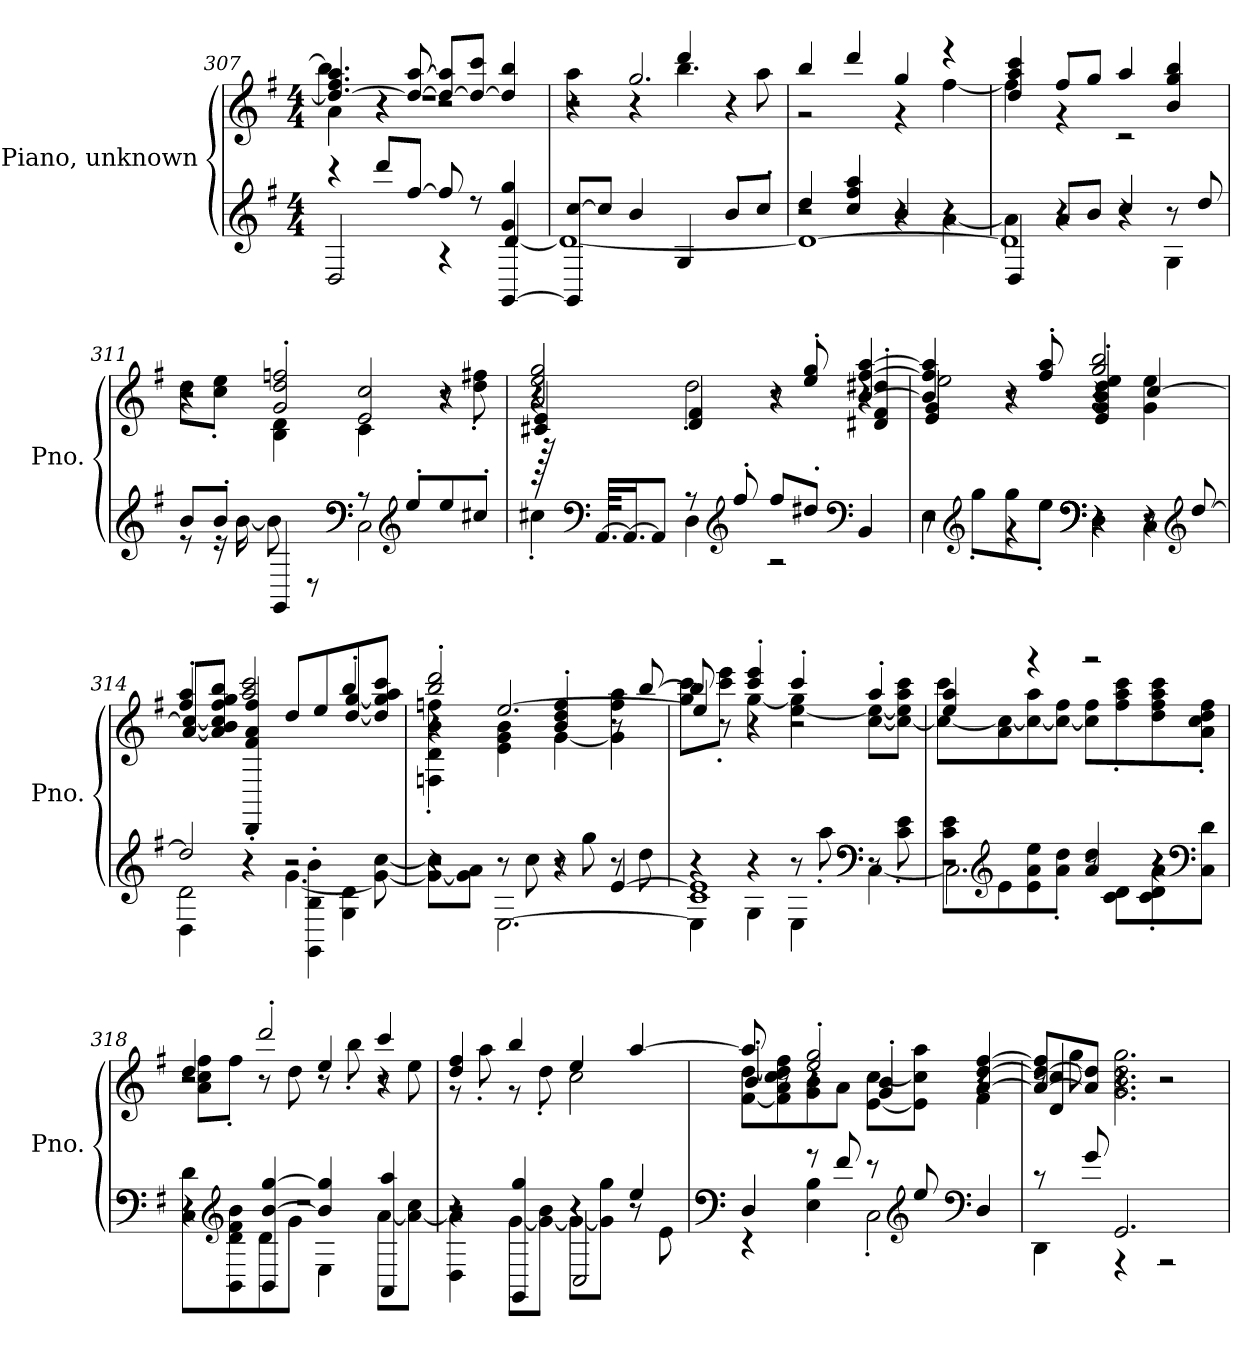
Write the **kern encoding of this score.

**kern	**kern
*part1	*part1
*staff2	*staff1
*I"Piano, unknown	*
*I'Pno.	*
!!LO:PB:g=z
*clefG2	*clefG2
*k[f#]	*k[f#]
*M4/4	*M4/4
=307	=307
*^	*^
*	*	*	*^
*	*	*	*	*^
4r	2D/	1r	4a\	4.dd/_ 4.ff#/ 4.aa/	4bb\]
8ddd/L	.	.	4r	.	4r
[8ff#/J	.	.	.	8dd/_ [8aa/	.
8ff#/]	4r	.	2r	8dd/_ 8aa/]L	2r
8r	.	.	.	8dd/_ 8ccc/J	.
[4GG/ 4g/ 4gg/	[4d/	.	.	4dd/] 4bb/	.
*	*	*	*	*v	*v
=308	=308	=308	=308	=308
8GG/] [8cc/L	1d_	2r	4aa\	4r
8cc/J]	.	.	.	.
4b/	.	.	4r	2.gg/
4G/	.	4ddd/	4.bb\	.
8b'/L	.	4r	.	.
8cc'/J	.	.	8aa\	.
*	*	*	*v	*v
=309	=309	=309	=309
*	*^	*	*
4dd/	2r	1d_	4bb/	2r
4cc/ 4ff#/ 4aa/	.	.	4ddd/	.
4b/	4r	.	4gg/	4r
4r	[4a\	.	4r	[4ff#\
=310	=310	=310	=310	=310
4D/	4a\]	1d]	4dd/ 4aa/ 4ccc/	4ff#\]
8a/L	4r	.	8ff#'/L	4r
8b/J	.	.	8gg/J	.
4cc/	4r	.	4aa/	2r
8r	4G\	.	4b/ 4gg/ 4bb/	.
8dd/	.	.	.	.
*	*v	*v	*	*
!!LO:LB:g=z
=311	=311	=311	=311
*	*	*	*^
8b/L	8r	4r	8dd\L	2r
8b'/J	16r	.	8cc\' 8ee\'J	.
.	[16b\	.	.	.
4GG/	8b\]	2g/' 2dd/' 2ffn/'	4B\ 4d\	.
.	8r	.	.	.
*clefF4	*	*	*	*
8r	2C\	.	4c\	2e/ 2cc/
*clefG2	*	*	*	*
8ee'/L	.	.	.	.
8ee/	.	4r	8r	.
8cc#X'/J	.	.	8dd\' 8ff#X\'	.
=312	=312	=312	=312	=312
128r	4cc#X'\	2a/ 2ee/ 2gg/	4r	4c#X/ 4e/
*clefF4	*	*	*	*
[64.AA/KKLL	.	.	.	.
16.AA/J_	.	.	.	.
8AA/J]	.	.	.	.
8r	4D\	.	2dd'\	4d/ 4f#/
*clefG2	*	*	*	*
8ff#'/	.	.	.	.
8ff#/L	2r	4r	.	8r
8dd#X'/J	.	.	.	8ee/' 8gg/'
*clefF4	*	*	*	*
4BB/	.	[4b/ [4ff#/ [4aa/	4r	4d#X/' 4f#/' 4dd#X/'
!!LO:LB:g=z	!!	!!
=313	=313	=313	=313	=313
*	*^	*	*	*
2r	8r	4E\	4b/] 4ff#/] 4aa/]	2ee\	4e/ 4g/
*clefG2	*	*	*	*	*
.	8gg'\L	.	.	.	.
.	8gg\	4r	4r	.	8r
.	8ee'\J	.	.	.	8ff#/' 8aa/'
*clefF4	*	*	*	*	*
4r	4D\	4r	2gg/ 2bb/	4r	4e/' 4g/' 4b/' 4dd/' 4ee/'
8r	4r	4C\	.	4g\ 4ee\	[4cc/
*clefG2	*	*	*	*	*
[8dd/	.	.	.	.	.
*	*	*	*	*v	*v
=314	=314	=314	=314	=314
2dd/]	2d\	4D\	4ff#/' 4aa/'	[8a/ 8cc/_L
.	.	.	.	8a/] 8b/ 8cc/] 8ff#/ 8gg/ 8bb/J
.	.	4r	2aa/ 2ccc/	4DD/' 4f#/' 4a/' 4ff#/'
2r	[4.g\	4GG\' 4B\' 4b\'	.	8dd/L
.	.	.	.	8ee/
.	.	4G\ 4d\	4bb'/	[8dd/ [8gg/
.	8g\_ [8cc\	.	.	8dd/] 8gg/] 8aa/ 8ccc/J
=315	=315	=315	=315	=315
*	*	*	*	*^
2r	8g\_ 8cc\]L	4r	2bb/' 2ddd/'	4Fn\' 4d\' 4b\' 4ffn\'	4r
.	8g\] 8a\J	.	.	.	.
.	8r	[2.E\	.	4e\ 4g\ 4b\	[2.ee/
.	8cc\	.	.	.	.
4r	8r	.	4b/' 4dd/' 4ff/'	[4g\	.
.	8gg\	.	.	.	.
[4e/	8r	.	8r	4g\] 4ff\ 4aa\	.
.	8dd\	.	[8bb/	.	.
!!LO:LB:g=z	!!	!!
=316	=316	=316	=316	=316	=316
*	*	*^	*	*	*
1e]	4r	1c	4E\]	8bb/]	8gg\ 8ccc\L	4ee/]
.	.	.	.	8r	8ccc\' 8eee\'J	.
.	4G\	.	4r	4ccc/' 4eee/'	[4gg\	4r
.	8r	.	4E\	4ccc'/	[4ee\ 4gg\]	2r
.	8aa'\	.	.	.	.	.
*clefF4	*	*	*	*	*	*
.	8r	.	[4C\	4aa'/	[8cc\ 8ee\_L	.
.	8c\' 8e\'	.	.	.	8cc\_ 8ee\] 8aa\ 8ccc\J	.
*	*	*v	*v	*	*	*
*	*	*	*	*v	*v
=317	=317	=317	=317	=317
2r	8c\ 8e\L	2.C\]	4ee/ 4aa/	8cc\_ 8ccc\L
*clefG2	*	*	*	*
.	8e\	.	.	8a\ 8cc\_
.	8e\ 8a\ 8ee\	.	4r	8cc\_ 8aa\
.	8a\' 8dd\'J	.	.	8cc\_ 8ff#\J
4a/ 4dd/	8r	.	2r	8cc\] 8ff#\L
.	8c\ 8d\L	.	.	8ff#\' 8aa\' 8ccc\'
4r	8c\' 8d\' 8a\'	4r	.	8dd\ 8ff#\ 8aa\ 8ccc\
*clefF4	*	*	*	*
.	8C\ 8d\J	.	.	8a\' 8cc\' 8dd\' 8ff#\'J
=318	=318	=318	=318	=318
*	*	*	*	*^
1r	8C\ 8d\L	4r	4dd/	8a\ 8cc\ 8ff#\L	2r
*clefG2	*	*	*	*	*
.	8BB\ 8d\ 8f#\ 8b\	.	.	8ff#'\J	.
.	8d\	4BB/ [4b/ [4gg/	2ddd'/	8r	.
.	8g\J	.	.	8dd\	.
.	4E\	4b/] 4gg/]	.	8r	4ee/
.	.	.	.	8bb'\	.
.	[8a\L	4AA/ 4aa/	4ccc/	8r	4r
.	8a\_ 8cc\J	.	.	8ee\	.
*	*	*	*	*v	*v
!!LO:LB:g=z
=319	=319	=319	=319	=319
2r	4D\ 4a\]	4r	4dd/ 4ff#/	8r
.	.	.	.	8aa'\
.	[8g\L	4GG/ 4gg/	4bb/	8r
.	8g\_ 8b\J	.	.	8dd'\
4r	8g\L_	2C/	4ee/	2cc\
.	8g\] 8gg\J	.	.	.
4ee/	8r	.	[4aa/	.
.	8e\	.	.	.
*v	*v	*v	*	*
*	*v	*v
=320	=320
*clefF4	*
*^	*^
*	*	*	*^
4D/	4r	8aa/]	[8f#\ [8dd\L	4b'/
.	.	8r	8f#\] 8a\ 8cc\ 8dd\] 8ff#\	.
8r	4E\ 4B\	2ee/' 2gg/'	8g\ 8b\	4r
8f#/	.	.	8a\J	.
8r	2C'\	.	[8e\ [8cc\L	4g/' 4b/'
*clefG2	*	*	*	*
8ee/	.	.	8e\] 8cc\] 8aa\J	.
*clefF4	*	*	*	*
4D/	.	[4a/ [4dd/ [4ff#/	4f#\	4r
=321	=321	=321	=321	=321
8r	4DD\	8a/_ 8dd/_ 8ff#/]L	8r	4d/ 4cc/
8g/	.	8a/] 8dd/]J	8gg\	.
2.GG/	4r	4r	2.g\ 2.b\ 2.dd\ 2.gg\	4r
.	2r	2r	.	2r
*v	*v	*	*	*
*	*v	*v	*v
=	=
*-	*-
